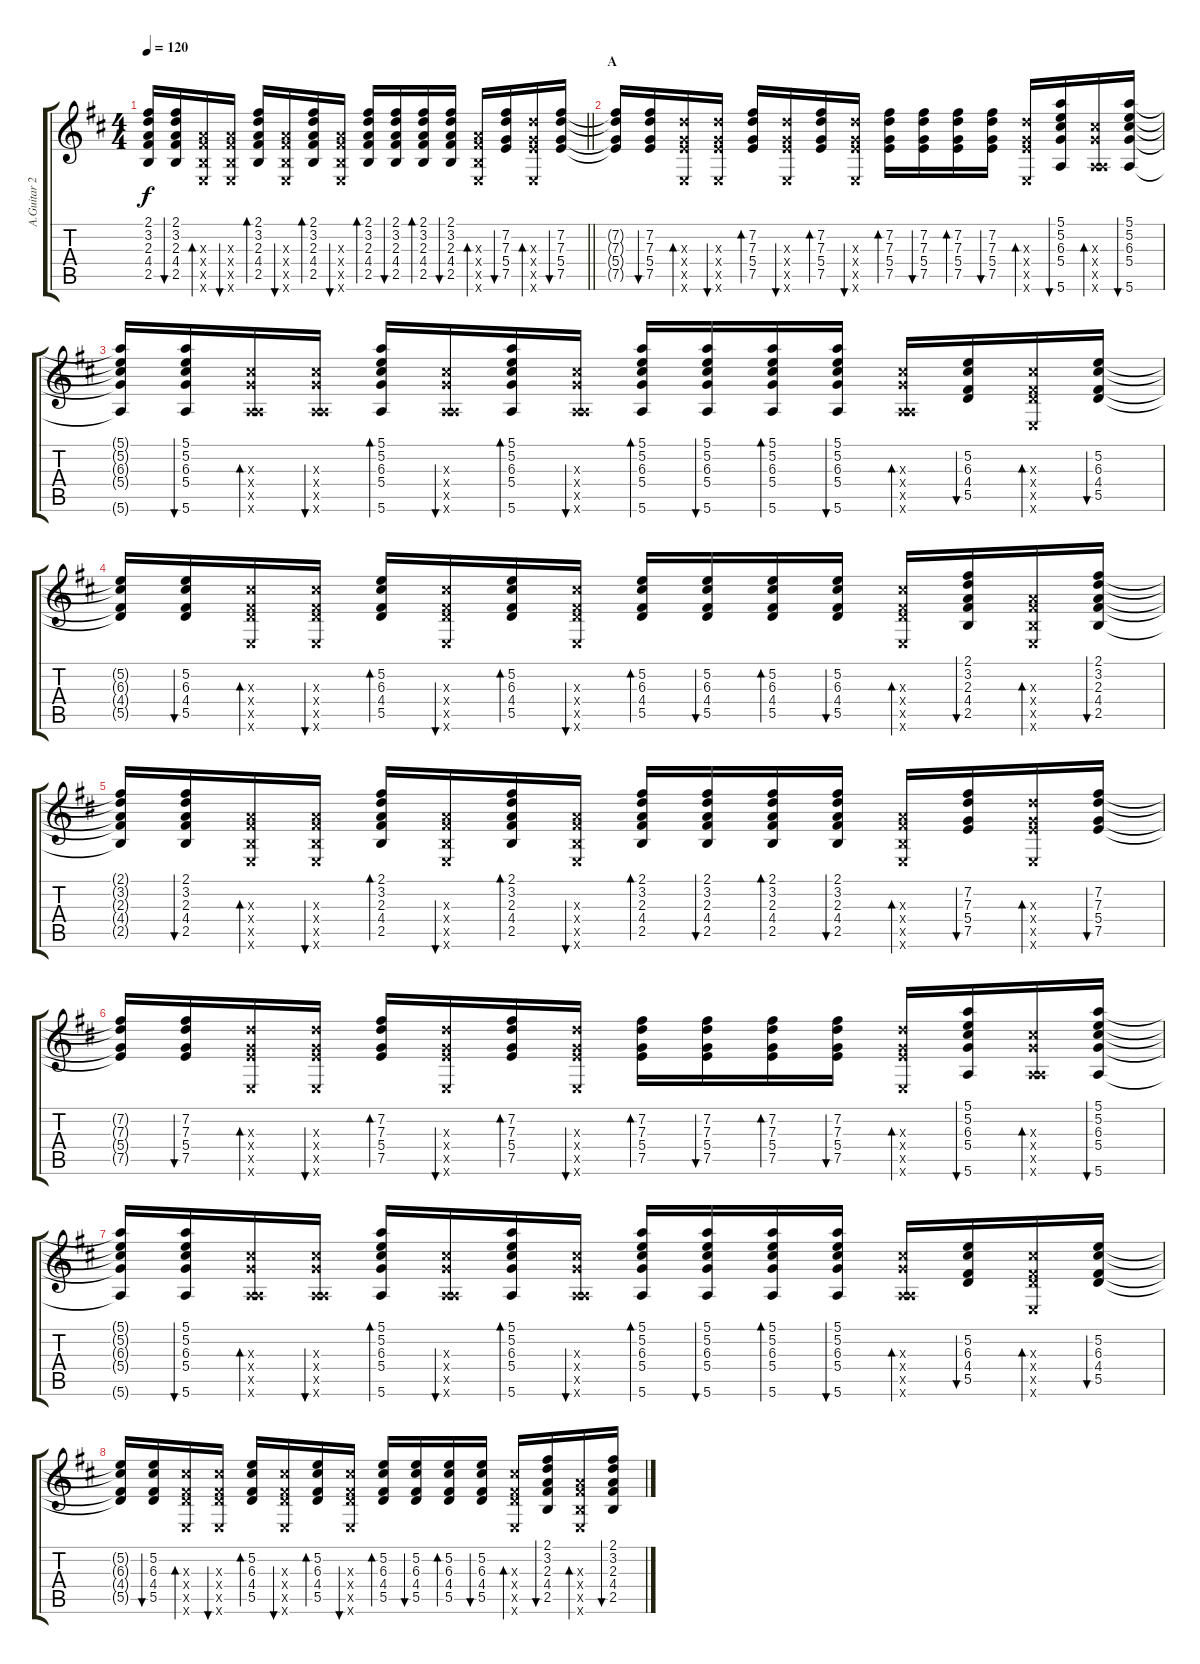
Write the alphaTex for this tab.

\track ("A.Guitar 2" "A.Guitar 2") {instrument acousticguitarsteel}
\staff {score tabs}
\tuning (E4 B3 G3 D3 A2 E2) {hide}
\ts (4 4)
\tempo 120
\clef g2
\barLineRight lightlight
\ks d
(2.1{t} 3.2{t} 2.3{t} 4.4{t} 2.5{t}).16{dy f} (2.1 3.2 2.3 4.4 2.5).16{bu 30} (2.3{x} 4.4{x} 2.5{x} 0.6{x}).16{bd 30} (2.3{x} 4.4{x} 2.5{x} 0.6{x}).16{bu 30} (2.1 3.2 2.3 4.4 2.5).16{bd 30} (2.3{x} 4.4{x} 2.5{x} 0.6{x}).16{bu 30} (2.1 3.2 2.3 4.4 2.5).16{bd 30} (2.3{x} 4.4{x} 2.5{x} 0.6{x}).16{bu 30} (2.1 3.2 2.3 4.4 2.5).16{bd 30} (2.1 3.2 2.3 4.4 2.5).16{bu 30} (2.1 3.2 2.3 4.4 2.5).16{bd 30} (2.1 3.2 2.3 4.4 2.5).16{bu 30} (2.3{x} 4.4{x} 2.5{x} 0.6{x}).16{bd 30} (7.2 7.3 5.4 7.5).16{bu 30} (7.3{x} 5.4{x} 7.5{x} 0.6{x}).16{bd 30} (7.2 7.3 5.4 7.5).16{bu 30} |
\section ("" "A")
(7.2{t} 7.3{t} 5.4{t} 7.5{t}).16 (7.2 7.3 5.4 7.5).16{bu 30} (7.3{x} 5.4{x} 7.5{x} 0.6{x}).16{bd 30} (7.3{x} 5.4{x} 7.5{x} 0.6{x}).16{bu 30} (7.2 7.3 5.4 7.5).16{bd 30} (7.3{x} 5.4{x} 7.5{x} 0.6{x}).16{bu 30} (7.2 7.3 5.4 7.5).16{bd 30} (7.3{x} 5.4{x} 7.5{x} 0.6{x}).16{bu 30} (7.2 7.3 5.4 7.5).16{bd 30} (7.2 7.3 5.4 7.5).16{bu 30} (7.2 7.3 5.4 7.5).16{bd 30} (7.2 7.3 5.4 7.5).16{bu 30} (7.3{x} 5.4{x} 7.5{x} 0.6{x}).16{bd 30} (5.1 5.2 6.3 5.4 5.6).16{bu 30} (6.3{x} 5.4{x} 0.5{x} 5.6{x}).16{bd 30} (5.1 5.2 6.3 5.4 5.6).16{bu 30} |
(5.1{t} 5.2{t} 6.3{t} 5.4{t} 5.6{t}).16 (5.1 5.2 6.3 5.4 5.6).16{bu 30} (6.3{x} 5.4{x} 0.5{x} 5.6{x}).16{bd 30} (6.3{x} 5.4{x} 0.5{x} 5.6{x}).16{bu 30} (5.1 5.2 6.3 5.4 5.6).16{bd 30} (6.3{x} 5.4{x} 0.5{x} 5.6{x}).16{bu 30} (5.1 5.2 6.3 5.4 5.6).16{bd 30} (6.3{x} 5.4{x} 0.5{x} 5.6{x}).16{bu 30} (5.1 5.2 6.3 5.4 5.6).16{bd 30} (5.1 5.2 6.3 5.4 5.6).16{bu 30} (5.1 5.2 6.3 5.4 5.6).16{bd 30} (5.1 5.2 6.3 5.4 5.6).16{bu 30} (6.3{x} 5.4{x} 0.5{x} 5.6{x}).16{bd 30} (5.2 6.3 4.4 5.5).16{bu 30} (6.3{x} 4.4{x} 5.5{x} 0.6{x}).16{bd 30} (5.2 6.3 4.4 5.5).16{bu 30} |
(5.2{t} 6.3{t} 4.4{t} 5.5{t}).16 (5.2 6.3 4.4 5.5).16{bu 30} (6.3{x} 4.4{x} 5.5{x} 0.6{x}).16{bd 30} (6.3{x} 4.4{x} 5.5{x} 0.6{x}).16{bu 30} (5.2 6.3 4.4 5.5).16{bd 30} (6.3{x} 4.4{x} 5.5{x} 0.6{x}).16{bu 30} (5.2 6.3 4.4 5.5).16{bd 30} (6.3{x} 4.4{x} 5.5{x} 0.6{x}).16{bu 30} (5.2 6.3 4.4 5.5).16{bd 30} (5.2 6.3 4.4 5.5).16{bu 30} (5.2 6.3 4.4 5.5).16{bd 30} (5.2 6.3 4.4 5.5).16{bu 30} (6.3{x} 4.4{x} 5.5{x} 0.6{x}).16{bd 30} (2.1 3.2 2.3 4.4 2.5).16{bu 30} (2.3{x} 4.4{x} 2.5{x} 0.6{x}).16{bd 30} (2.1 3.2 2.3 4.4 2.5).16{bu 30} |
(2.1{t} 3.2{t} 2.3{t} 4.4{t} 2.5{t}).16 (2.1 3.2 2.3 4.4 2.5).16{bu 30} (2.3{x} 4.4{x} 2.5{x} 0.6{x}).16{bd 30} (2.3{x} 4.4{x} 2.5{x} 0.6{x}).16{bu 30} (2.1 3.2 2.3 4.4 2.5).16{bd 30} (2.3{x} 4.4{x} 2.5{x} 0.6{x}).16{bu 30} (2.1 3.2 2.3 4.4 2.5).16{bd 30} (2.3{x} 4.4{x} 2.5{x} 0.6{x}).16{bu 30} (2.1 3.2 2.3 4.4 2.5).16{bd 30} (2.1 3.2 2.3 4.4 2.5).16{bu 30} (2.1 3.2 2.3 4.4 2.5).16{bd 30} (2.1 3.2 2.3 4.4 2.5).16{bu 30} (2.3{x} 4.4{x} 2.5{x} 0.6{x}).16{bd 30} (7.2 7.3 5.4 7.5).16{bu 30} (7.3{x} 5.4{x} 7.5{x} 0.6{x}).16{bd 30} (7.2 7.3 5.4 7.5).16{bu 30} |
(7.2{t} 7.3{t} 5.4{t} 7.5{t}).16 (7.2 7.3 5.4 7.5).16{bu 30} (7.3{x} 5.4{x} 7.5{x} 0.6{x}).16{bd 30} (7.3{x} 5.4{x} 7.5{x} 0.6{x}).16{bu 30} (7.2 7.3 5.4 7.5).16{bd 30} (7.3{x} 5.4{x} 7.5{x} 0.6{x}).16{bu 30} (7.2 7.3 5.4 7.5).16{bd 30} (7.3{x} 5.4{x} 7.5{x} 0.6{x}).16{bu 30} (7.2 7.3 5.4 7.5).16{bd 30} (7.2 7.3 5.4 7.5).16{bu 30} (7.2 7.3 5.4 7.5).16{bd 30} (7.2 7.3 5.4 7.5).16{bu 30} (7.3{x} 5.4{x} 7.5{x} 0.6{x}).16{bd 30} (5.1 5.2 6.3 5.4 5.6).16{bu 30} (6.3{x} 5.4{x} 0.5{x} 5.6{x}).16{bd 30} (5.1 5.2 6.3 5.4 5.6).16{bu 30} |
(5.1{t} 5.2{t} 6.3{t} 5.4{t} 5.6{t}).16 (5.1 5.2 6.3 5.4 5.6).16{bu 30} (6.3{x} 5.4{x} 0.5{x} 5.6{x}).16{bd 30} (6.3{x} 5.4{x} 0.5{x} 5.6{x}).16{bu 30} (5.1 5.2 6.3 5.4 5.6).16{bd 30} (6.3{x} 5.4{x} 0.5{x} 5.6{x}).16{bu 30} (5.1 5.2 6.3 5.4 5.6).16{bd 30} (6.3{x} 5.4{x} 0.5{x} 5.6{x}).16{bu 30} (5.1 5.2 6.3 5.4 5.6).16{bd 30} (5.1 5.2 6.3 5.4 5.6).16{bu 30} (5.1 5.2 6.3 5.4 5.6).16{bd 30} (5.1 5.2 6.3 5.4 5.6).16{bu 30} (6.3{x} 5.4{x} 0.5{x} 5.6{x}).16{bd 30} (5.2 6.3 4.4 5.5).16{bu 30} (6.3{x} 4.4{x} 5.5{x} 0.6{x}).16{bd 30} (5.2 6.3 4.4 5.5).16{bu 30} |
(5.2{t} 6.3{t} 4.4{t} 5.5{t}).16 (5.2 6.3 4.4 5.5).16{bu 30} (6.3{x} 4.4{x} 5.5{x} 0.6{x}).16{bd 30} (6.3{x} 4.4{x} 5.5{x} 0.6{x}).16{bu 30} (5.2 6.3 4.4 5.5).16{bd 30} (6.3{x} 4.4{x} 5.5{x} 0.6{x}).16{bu 30} (5.2 6.3 4.4 5.5).16{bd 30} (6.3{x} 4.4{x} 5.5{x} 0.6{x}).16{bu 30} (5.2 6.3 4.4 5.5).16{bd 30} (5.2 6.3 4.4 5.5).16{bu 30} (5.2 6.3 4.4 5.5).16{bd 30} (5.2 6.3 4.4 5.5).16{bu 30} (6.3{x} 4.4{x} 5.5{x} 0.6{x}).16{bd 30} (2.1 3.2 2.3 4.4 2.5).16{bu 30} (2.3{x} 4.4{x} 2.5{x} 0.6{x}).16{bd 30} (2.1 3.2 2.3 4.4 2.5).16{bu 30}
